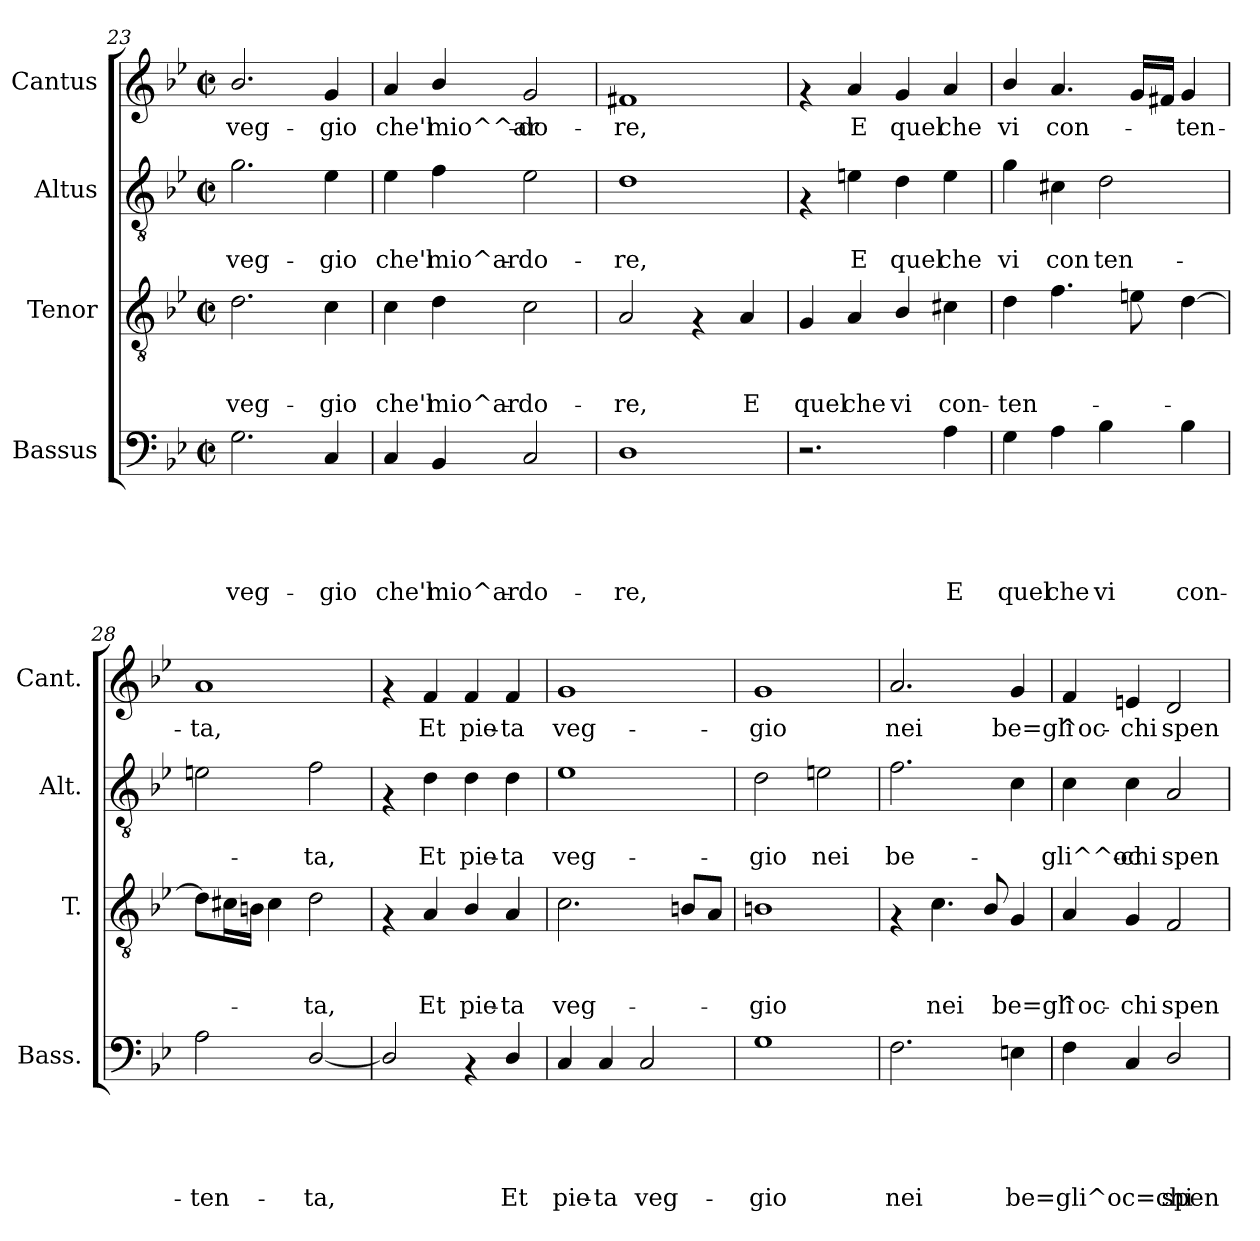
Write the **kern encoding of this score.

**kern	**text	**text	**text	**text	**text	**kern	**text	**text	**text	**kern	**text	**text	**kern	**text
*part4	*part4	*part4	*part4	*part4	*part4	*part3	*part3	*part3	*part3	*part2	*part2	*part2	*part1	*part1
*staff4	*staff4	*staff4	*staff4	*staff4	*staff4	*staff3	*staff3	*staff3	*staff3	*staff2	*staff2	*staff2	*staff1	*staff1
*I"Bassus	*	*	*	*	*	*I"Tenor	*	*	*	*I"Altus	*	*	*I"Cantus	*
*I'Bass.	*	*	*	*	*	*I'T.	*	*	*	*I'Alt.	*	*	*I'Cant.	*
*clefF4	*	*	*	*	*	*clefGv2	*	*	*	*clefGv2	*	*	*clefG2	*
*k[b-e-]	*	*	*	*	*	*k[b-e-]	*	*	*	*k[b-e-]	*	*	*k[b-e-]	*
*B-:	*	*	*	*	*	*B-:	*	*	*	*B-:	*	*	*B-:	*
*M2/2	*	*	*	*	*	*M2/2	*	*	*	*M2/2	*	*	*M2/2	*
*met(c|)	*	*	*	*	*	*met(c|)	*	*	*	*met(c|)	*	*	*met(c|)	*
=23	=23	=23	=23	=23	=23	=23	=23	=23	=23	=23	=23	=23	=23	=23
!	!	!	!	!	!LO:LY:b	!	!	!	!LO:LY:b	!	!	!LO:LY:b	!	!LO:LY:b
2.G\	.	.	.	.	veg-	2.d\	.	.	veg-	2.g\	.	veg-	2.b-/	veg-
!	!	!	!	!	!LO:LY:b	!	!	!	!LO:LY:b	!	!	!LO:LY:b	!	!LO:LY:b
4C/	.	.	.	.	-gio	4c\	.	.	-gio	4e-\	.	-gio	4g/	-gio
=24	=24	=24	=24	=24	=24	=24	=24	=24	=24	=24	=24	=24	=24	=24
!	!	!	!	!	!LO:LY:b	!	!	!	!LO:LY:b	!	!	!LO:LY:b	!	!LO:LY:b
4C/	.	.	.	.	che'l	4c\	.	.	che'l	4e-\	.	che'l	4a/	che'l
!	!	!	!	!	!LO:LY:b	!	!	!	!LO:LY:b	!	!	!LO:LY:b	!	!LO:LY:b
4BB-/	.	.	.	.	mio^ar-	4d\	.	.	mio^ar-	4f\	.	mio^ar-	4b-/	mio^^ar-
!	!	!	!	!	!LO:LY:b	!	!	!	!LO:LY:b	!	!	!LO:LY:b	!	!LO:LY:b
2C/	.	.	.	.	-do-	2c\	.	.	-do-	2e-\	.	-do-	2g/	-do-
=25	=25	=25	=25	=25	=25	=25	=25	=25	=25	=25	=25	=25	=25	=25
!	!	!	!	!	!LO:LY:b	!	!	!	!LO:LY:b	!	!	!LO:LY:b	!	!LO:LY:b
1D	.	.	.	.	-re,	2A/	.	.	-re,	1d	.	-re,	1f#X	-re,
.	.	.	.	.	.	4rF	.	.	.	.	.	.	.	.
!	!	!	!	!	!	!	!	!	!LO:LY:b	!	!	!	!	!
.	.	.	.	.	.	4A/	.	.	E	.	.	.	.	.
=26	=26	=26	=26	=26	=26	=26	=26	=26	=26	=26	=26	=26	=26	=26
!	!	!	!	!	!	!	!	!	!LO:LY:b	!	!	!	!	!
2.r	.	.	.	.	.	4G/	.	.	quel	4rF	.	.	4rf	.
!	!	!	!	!	!	!	!	!	!LO:LY:b	!	!	!LO:LY:b	!	!LO:LY:b
.	.	.	.	.	.	4A/	.	.	che	4en\	.	E	4a/	E
!	!	!	!	!	!	!	!	!	!LO:LY:b	!	!	!LO:LY:b	!	!LO:LY:b
.	.	.	.	.	.	4B-/	.	.	vi	4d\	.	quel	4g/	quel
!	!	!	!	!	!LO:LY:b	!	!	!	!LO:LY:b	!	!	!LO:LY:b	!	!LO:LY:b
4A\	.	.	.	.	E	4c#X\	.	.	con-	4e\	.	che	4a/	che
=27	=27	=27	=27	=27	=27	=27	=27	=27	=27	=27	=27	=27	=27	=27
!	!	!	!	!	!LO:LY:b	!	!	!	!LO:LY:b	!	!	!LO:LY:b	!	!LO:LY:b
4G\	.	.	.	.	quel	4d\	.	.	-ten-	4g\	.	vi	4b-/	vi
!	!	!	!	!	!LO:LY:b	!	!	!	!	!	!	!LO:LY:b	!	!LO:LY:b
4A\	.	.	.	.	che	4.f\	.	.	.	4c#X\	.	con	4.a/	con-
!	!	!	!	!	!LO:LY:b	!	!	!	!	!	!	!LO:LY:b	!	!
4B-\	.	.	.	.	vi	.	.	.	.	2d\	.	ten-	.	.
.	.	.	.	.	.	8en\	.	.	.	.	.	.	16g/LL	.
.	.	.	.	.	.	.	.	.	.	.	.	.	16f#X/JJ	.
!	!	!	!	!	!LO:LY:b	!	!	!	!	!	!	!	!	!LO:LY:b
4B-\	.	.	.	.	con-	[>4d\	.	.	.	.	.	.	4g/	-ten-
=28	=28	=28	=28	=28	=28	=28	=28	=28	=28	=28	=28	=28	=28	=28
!	!	!	!	!	!LO:LY:b	!	!	!	!	!	!	!	!	!LO:LY:b
2A\	.	.	.	.	-ten-	8d\L]	.	.	.	2en\	.	.	1a	-ta,
.	.	.	.	.	.	16c#X\L	.	.	.	.	.	.	.	.
.	.	.	.	.	.	16Bn\JJ	.	.	.	.	.	.	.	.
.	.	.	.	.	.	4c#\	.	.	.	.	.	.	.	.
!	!	!	!	!	!LO:LY:b	!	!	!	!LO:LY:b	!	!	!LO:LY:b	!	!
[<2D/	.	.	.	.	-ta,	2d\	.	.	-ta,	2f\	.	-ta,	.	.
!!LO:PB:g=z
=29	=29	=29	=29	=29	=29	=29	=29	=29	=29	=29	=29	=29	=29	=29
2D/]	.	.	.	.	.	4rF	.	.	.	4rF	.	.	4rf	.
!	!	!	!	!	!	!	!	!	!LO:LY:b	!	!	!LO:LY:b	!	!LO:LY:b
.	.	.	.	.	.	4A/	.	.	Et	4d\	.	Et	4f/	Et
!	!	!	!	!	!	!	!	!	!LO:LY:b	!	!	!LO:LY:b	!	!LO:LY:b
4rAA	.	.	.	.	.	4B-/	.	.	pie-	4d\	.	pie-	4f/	pie-
!	!	!	!	!	!LO:LY:b	!	!	!	!LO:LY:b	!	!	!LO:LY:b	!	!LO:LY:b
4D/	.	.	.	.	Et	4A/	.	.	-ta	4d\	.	-ta	4f/	-ta
=30	=30	=30	=30	=30	=30	=30	=30	=30	=30	=30	=30	=30	=30	=30
!	!	!	!	!	!LO:LY:b	!	!	!	!LO:LY:b	!	!	!LO:LY:b	!	!LO:LY:b
4C/	.	.	.	.	pie-	2.c\	.	.	veg-	1e-	.	veg-	1g	veg-
!	!	!	!	!	!LO:LY:b	!	!	!	!	!	!	!	!	!
4C/	.	.	.	.	-ta	.	.	.	.	.	.	.	.	.
!	!	!	!	!	!LO:LY:b	!	!	!	!	!	!	!	!	!
2C/	.	.	.	.	veg-	.	.	.	.	.	.	.	.	.
.	.	.	.	.	.	8Bn/L	.	.	.	.	.	.	.	.
.	.	.	.	.	.	8A/J	.	.	.	.	.	.	.	.
=31	=31	=31	=31	=31	=31	=31	=31	=31	=31	=31	=31	=31	=31	=31
!	!	!	!	!	!LO:LY:b	!	!	!	!LO:LY:b	!	!	!LO:LY:b	!	!LO:LY:b
1G	.	.	.	.	-gio	1Bn	.	.	-gio	2d\	.	-gio	1g	-gio
!	!	!	!	!	!	!	!	!	!	!	!	!LO:LY:b	!	!
.	.	.	.	.	.	.	.	.	.	2en\	.	nei	.	.
=32	=32	=32	=32	=32	=32	=32	=32	=32	=32	=32	=32	=32	=32	=32
!	!	!	!	!	!LO:LY:b	!	!	!	!	!	!	!LO:LY:b	!	!LO:LY:b
2.F\	.	.	.	.	nei	4rF	.	.	.	2.f\	.	be-	2.a/	nei
!	!	!	!	!	!	!	!	!	!LO:LY:b	!	!	!	!	!
.	.	.	.	.	.	4.c\	.	.	nei	.	.	.	.	.
.	.	.	.	.	.	8B-/	.	.	.	.	.	.	.	.
!	!	!	!	!	!LO:LY:b	!	!	!	!LO:LY:b	!	!	!	!	!LO:LY:b
4En\	.	.	.	.	be=gli^oc=chi	4G/	.	.	be=gli	4c\	.	.	4g/	be=gli
=33	=33	=33	=33	=33	=33	=33	=33	=33	=33	=33	=33	=33	=33	=33
!	!	!	!	!	!	!	!	!	!LO:LY:b	!	!	!LO:LY:b	!	!LO:LY:b
4F\	.	.	.	.	.	4A/	.	.	^oc-	4c\	.	-gli^^oc-	4f/	^oc-
!	!	!	!	!	!	!	!	!	!LO:LY:b	!	!	!LO:LY:b	!	!LO:LY:b
4C/	.	.	.	.	.	4G/	.	.	-chi	4c\	.	-chi	4en/	-chi
!	!	!	!	!	!LO:LY:b	!	!	!	!LO:LY:b	!	!	!LO:LY:b	!	!LO:LY:b
2D/	.	.	.	.	spen-	2F/	.	.	spen-	2A/	.	spen-	2d/	spen-
=	=	=	=	=	=	=	=	=	=	=	=	=	=	=
*-	*-	*-	*-	*-	*-	*-	*-	*-	*-	*-	*-	*-	*-	*-
